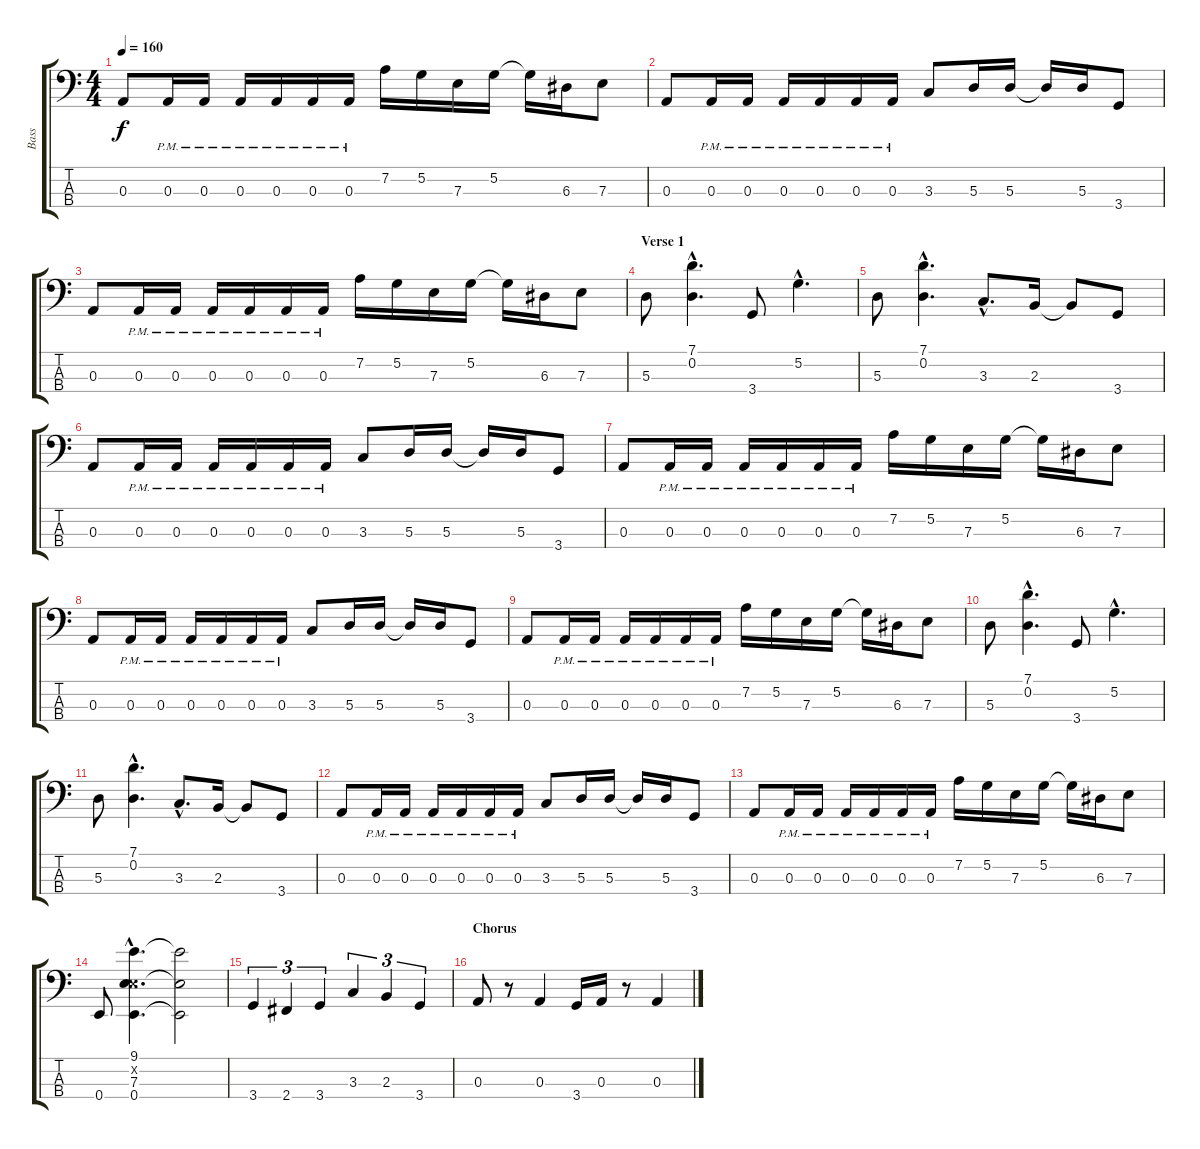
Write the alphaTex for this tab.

\track ("Bass" "Bass") {instrument electricbasspick}
\staff {score tabs}
\tuning (G2 D2 A1 E1) {hide}
\ts (4 4)
\tempo 160
\clef f4
\ks c
0.3.8{dy f} 0.3{pm}.16 0.3{pm}.16 0.3{pm}.16 0.3{pm}.16 0.3{pm}.16 0.3{pm}.16 7.2.16 5.2.16 7.3.16 5.2.16 5.2{t}.16 6.3.16 7.3.8 |
0.3.8 0.3{pm}.16 0.3{pm}.16 0.3{pm}.16 0.3{pm}.16 0.3{pm}.16 0.3{pm}.16 3.3.8 5.3.16 5.3.16 5.3{t}.16 5.3.16 3.4.8 |
0.3.8 0.3{pm}.16 0.3{pm}.16 0.3{pm}.16 0.3{pm}.16 0.3{pm}.16 0.3{pm}.16 7.2.16 5.2.16 7.3.16 5.2.16 5.2{t}.16 6.3.16 7.3.8 |
\section ("" "Verse 1")
5.3.8 (7.1{hac} 0.2{hac}).4{d} 3.4.8 5.2{hac}.4{d} |
5.3.8 (7.1{hac} 0.2{hac}).4{d} 3.3{hac}.8{d} 2.3.16 2.3{t}.8 3.4.8 |
0.3.8 0.3{pm}.16 0.3{pm}.16 0.3{pm}.16 0.3{pm}.16 0.3{pm}.16 0.3{pm}.16 3.3.8 5.3.16 5.3.16 5.3{t}.16 5.3.16 3.4.8 |
0.3.8 0.3{pm}.16 0.3{pm}.16 0.3{pm}.16 0.3{pm}.16 0.3{pm}.16 0.3{pm}.16 7.2.16 5.2.16 7.3.16 5.2.16 5.2{t}.16 6.3.16 7.3.8 |
0.3.8 0.3{pm}.16 0.3{pm}.16 0.3{pm}.16 0.3{pm}.16 0.3{pm}.16 0.3{pm}.16 3.3.8 5.3.16 5.3.16 5.3{t}.16 5.3.16 3.4.8 |
0.3.8 0.3{pm}.16 0.3{pm}.16 0.3{pm}.16 0.3{pm}.16 0.3{pm}.16 0.3{pm}.16 7.2.16 5.2.16 7.3.16 5.2.16 5.2{t}.16 6.3.16 7.3.8 |
5.3.8 (7.1{hac} 0.2{hac}).4{d} 3.4.8 5.2{hac}.4{d} |
5.3.8 (7.1{hac} 0.2{hac}).4{d} 3.3{hac}.8{d} 2.3.16 2.3{t}.8 3.4.8 |
0.3.8 0.3{pm}.16 0.3{pm}.16 0.3{pm}.16 0.3{pm}.16 0.3{pm}.16 0.3{pm}.16 3.3.8 5.3.16 5.3.16 5.3{t}.16 5.3.16 3.4.8 |
0.3.8 0.3{pm}.16 0.3{pm}.16 0.3{pm}.16 0.3{pm}.16 0.3{pm}.16 0.3{pm}.16 7.2.16 5.2.16 7.3.16 5.2.16 5.2{t}.16 6.3.16 7.3.8 |
0.4.8 (9.1{hac} 2.2{hac x} 7.3{hac} 0.4{hac}).4{d} (9.1{t} 7.3{t} 0.4{t}).2 |
3.4.4{tu (3 2)} 2.4.4{tu (3 2)} 3.4.4{tu (3 2)} 3.3.4{tu (3 2)} 2.3.4{tu (3 2)} 3.4.4{tu (3 2)} |
\section ("" "Chorus")
0.3.8 r.8 0.3.4 3.4.16 0.3.16 r.8 0.3.4
